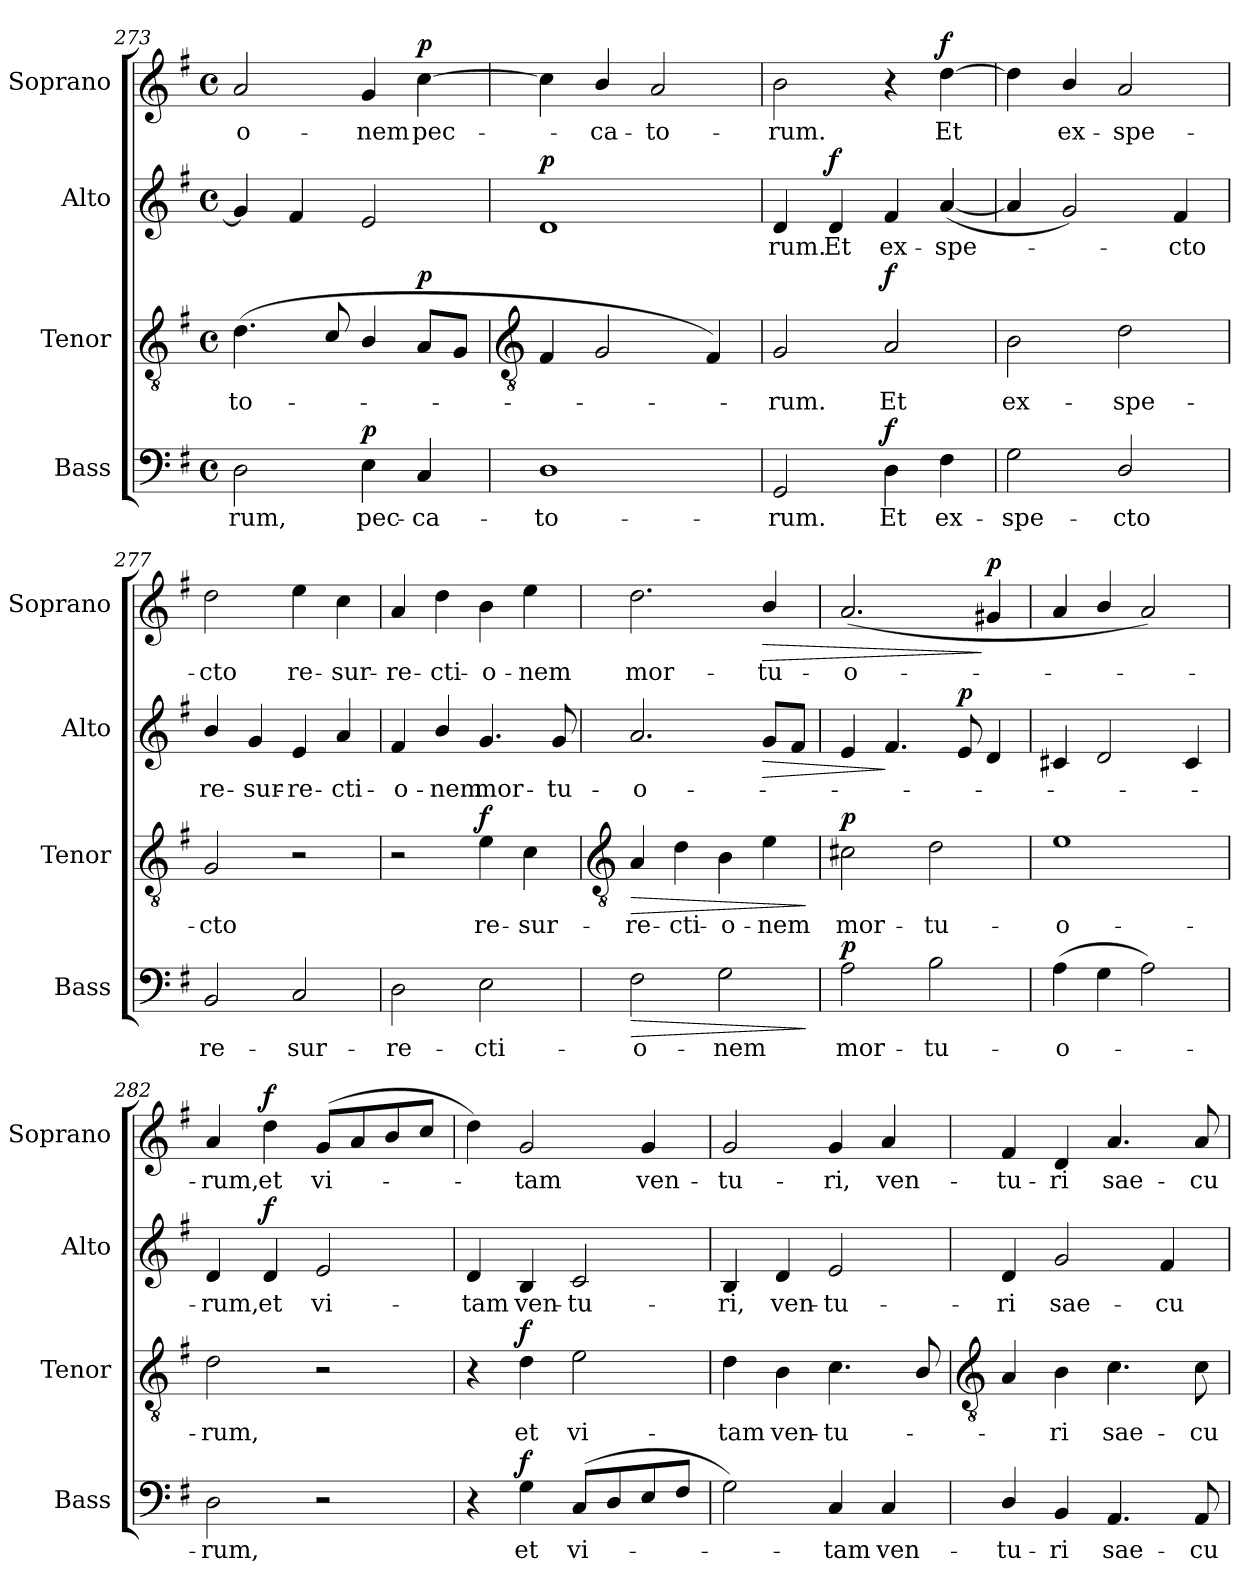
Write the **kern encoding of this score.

**kern	**text	**dynam	**kern	**text	**dynam	**kern	**text	**dynam	**kern	**text	**dynam
*part4	*part4	*part4	*part3	*part3	*part3	*part2	*part2	*part2	*part1	*part1	*part1
*staff4	*staff4	*staff4	*staff3	*staff3	*staff3	*staff2	*staff2	*staff2	*staff1	*staff1	*staff1
*I"Bass	*	*	*I"Tenor	*	*	*I"Alto	*	*	*I"Soprano	*	*
*I'Bass	*	*	*I'Tenor	*	*	*I'Alto	*	*	*I'Soprano	*	*
*clefF4	*	*	*clefGv2	*	*	*clefG2	*	*	*clefG2	*	*
*k[f#]	*	*	*k[f#]	*	*	*k[f#]	*	*	*k[f#]	*	*
*G:	*	*	*G:	*	*	*G:	*	*	*G:	*	*
*M4/4	*	*	*M4/4	*	*	*M4/4	*	*	*M4/4	*	*
*met(c)	*	*	*met(c)	*	*	*met(c)	*	*	*met(c)	*	*
=273	=273	=273	=273	=273	=273	=273	=273	=273	=273	=273	=273
!	!LO:LY:b	!	!	!LO:LY:b	!	!	!	!	!	!LO:LY:b	!
2D	-rum,	.	(<4.d	-to-	.	4g]	.	.	2a	-o-	.
.	.	.	.	.	.	4f#	.	.	.	.	.
.	.	.	8c/	.	.	.	.	.	.	.	.
!	!LO:LY:b	!LO:DY:b	!	!	!	!	!	!	!	!LO:LY:b	!
4E	pec-	p	4B/	.	.	2e	.	.	4g	-nem	.
!	!LO:LY:b	!	!	!	!LO:DY:b	!	!	!	!	!LO:LY:b	!LO:DY:b
4C	-ca-	.	8AL	.	p	.	.	.	[4cc	pec-	p
.	.	.	8GJ	.	.	.	.	.	.	.	.
!!LO:LB:g=z
=274	=274	=274	=274	=274	=274	=274	=274	=274	=274	=274	=274
*	*	*	*clefGv2	*	*	*	*	*	*	*	*
!	!LO:LY:b	!	!	!	!	!	!	!LO:DY:b	!	!	!
1D	-to-	.	4F#	.	.	1d	.	p	4cc]	.	.
!	!	!	!	!	!	!	!	!	!	!LO:LY:b	!
.	.	.	2G	.	.	.	.	.	4b/	ca-	.
!	!	!	!	!	!	!	!	!	!	!LO:LY:b	!
.	.	.	.	.	.	.	.	.	2a	-to-	.
.	.	.	4F#)	.	.	.	.	.	.	.	.
=275	=275	=275	=275	=275	=275	=275	=275	=275	=275	=275	=275
!	!LO:LY:b	!	!	!LO:LY:b	!	!	!LO:LY:b	!	!	!LO:LY:b	!
2GG	-rum.	.	2G	rum.	.	4d	rum.	.	2b	-rum.	.
!	!	!	!	!	!	!	!LO:LY:b	!LO:DY:b	!	!	!
.	.	.	.	.	.	4d	Et	f	.	.	.
!	!LO:LY:b	!LO:DY:b	!	!LO:LY:b	!LO:DY:b	!	!LO:LY:b	!	!	!	!
4D	Et	f	2A	Et	f	4f#	ex-	.	4r	.	.
!	!LO:LY:b	!	!	!	!	!	!LO:LY:b	!	!	!LO:LY:b	!LO:DY:b
4F#	ex-	.	.	.	.	(<[4a	-spe-	.	[4dd	Et	f
=276	=276	=276	=276	=276	=276	=276	=276	=276	=276	=276	=276
!	!LO:LY:b	!	!	!LO:LY:b	!	!	!	!	!	!	!
2G	-spe-	.	2B	ex-	.	4a]	.	.	4dd]	.	.
!	!	!	!	!	!	!	!	!	!	!LO:LY:b	!
.	.	.	.	.	.	2g)	.	.	4b/	ex-	.
!	!LO:LY:b	!	!	!LO:LY:b	!	!	!	!	!	!LO:LY:b	!
2D/	-cto	.	2d	-spe-	.	.	.	.	2a	-spe-	.
!	!	!	!	!	!	!	!LO:LY:b	!	!	!	!
.	.	.	.	.	.	4f#	cto	.	.	.	.
=277	=277	=277	=277	=277	=277	=277	=277	=277	=277	=277	=277
!	!LO:LY:b	!	!	!LO:LY:b	!	!	!LO:LY:b	!	!	!LO:LY:b	!
2BB	re-	.	2G	-cto	.	4b/	re-	.	2dd	-cto	.
!	!	!	!	!	!	!	!LO:LY:b	!	!	!	!
.	.	.	.	.	.	4g	-sur-	.	.	.	.
!	!LO:LY:b	!	!	!	!	!	!LO:LY:b	!	!	!LO:LY:b	!
2C	-sur-	.	2r	.	.	4e	-re-	.	4ee	re-	.
!	!	!	!	!	!	!	!LO:LY:b	!	!	!LO:LY:b	!
.	.	.	.	.	.	4a	-cti-	.	4cc	-sur-	.
=278	=278	=278	=278	=278	=278	=278	=278	=278	=278	=278	=278
!	!LO:LY:b	!	!	!	!	!	!LO:LY:b	!	!	!LO:LY:b	!
2D	-re-	.	2r	.	.	4f#	-o-	.	4a	-re-	.
!	!	!	!	!	!	!	!LO:LY:b	!	!	!LO:LY:b	!
.	.	.	.	.	.	4b/	-nem	.	4dd	-cti-	.
!	!LO:LY:b	!	!	!LO:LY:b	!LO:DY:b	!	!LO:LY:b	!	!	!LO:LY:b	!
2E\	-cti-	.	4e	re-	f	4.g	mor-	.	4b	-o-	.
!	!	!	!	!LO:LY:b	!	!	!	!	!	!LO:LY:b	!
.	.	.	4c\	-sur-	.	.	.	.	4ee	-nem	.
!	!	!	!	!	!	!	!LO:LY:b	!	!	!	!
.	.	.	.	.	.	8g	-tu-	.	.	.	.
!!LO:LB:g=z
=279	=279	=279	=279	=279	=279	=279	=279	=279	=279	=279	=279
*	*	*	*clefGv2	*	*	*	*	*	*	*	*
!	!LO:LY:b	!LO:HP:b	!	!LO:LY:b	!LO:HP:b	!	!LO:LY:b	!	!	!LO:LY:b	!
2F#	-o-	>	4A	-re-	>	2.a	-o-	.	2.dd	mor-	.
!	!	!	!	!LO:LY:b	!	!	!	!	!	!	!
.	.	.	4d	-cti-	.	.	.	.	.	.	.
!	!LO:LY:b	!	!	!LO:LY:b	!	!	!	!	!	!	!
2G	-nem	.	4B	-o-	.	.	.	.	.	.	.
!	!	!	!	!LO:LY:b	!	!	!	!LO:HP:b	!	!LO:LY:b	!LO:HP:b
.	.	.	4e	-nem	.	8gL	.	>	4b/	-tu-	>
.	.	.	.	.	.	8f#J	.	.	.	.	.
.	.	]	.	.	]	.	.	.	.	.	.
=280	=280	=280	=280	=280	=280	=280	=280	=280	=280	=280	=280
!	!LO:LY:b	!LO:DY:b	!	!LO:LY:b	!LO:DY:b	!	!	!	!	!LO:LY:b	!
2A	mor-	p	2c#X	mor-	p	4e	.	.	(<2.a	-o-	.
.	.	.	.	.	.	4.f#	.	]	.	.	.
!	!LO:LY:b	!	!	!LO:LY:b	!	!	!	!	!	!	!
2B	-tu-	.	2d	-tu-	.	.	.	.	.	.	.
!	!	!	!	!	!	!	!	!LO:DY:b	!	!	!
.	.	.	.	.	.	8e	.	p	.	.	.
!	!	!	!	!	!	!	!	!	!	!	!LO:DY:n=1:b
.	.	.	.	.	.	4d	.	.	4g#X	.	] p
=281	=281	=281	=281	=281	=281	=281	=281	=281	=281	=281	=281
!	!LO:LY:b	!	!	!LO:LY:b	!	!	!	!	!	!	!
(>4A	-o-	.	1e	-o-	.	4c#X	.	.	4a	.	.
4G	.	.	.	.	.	2d	.	.	4b/	.	.
2A)	.	.	.	.	.	.	.	.	2a)	.	.
.	.	.	.	.	.	4c#	.	.	.	.	.
=282	=282	=282	=282	=282	=282	=282	=282	=282	=282	=282	=282
!	!LO:LY:b	!	!	!LO:LY:b	!	!	!LO:LY:b	!	!	!LO:LY:b	!
2D	rum,	.	2d	-rum,	.	4d	rum,	.	4a	rum,	.
!	!	!	!	!	!	!	!LO:LY:b	!LO:DY:b	!	!LO:LY:b	!LO:DY:b
.	.	.	.	.	.	4d	et	f	4dd	et	f
!	!	!	!	!	!	!	!LO:LY:b	!	!	!LO:LY:b	!
2r	.	.	2r	.	.	2e	vi-	.	(<8gL	vi-	.
.	.	.	.	.	.	.	.	.	8a	.	.
.	.	.	.	.	.	.	.	.	8b	.	.
.	.	.	.	.	.	.	.	.	8ccJ	.	.
=283	=283	=283	=283	=283	=283	=283	=283	=283	=283	=283	=283
!	!	!	!	!	!	!	!LO:LY:b	!	!	!	!
4r	.	.	4r	.	.	4d	-tam	.	4dd)	.	.
!	!LO:LY:b	!LO:DY:b	!	!LO:LY:b	!LO:DY:b	!	!LO:LY:b	!	!	!LO:LY:b	!
4G	et	f	4d	et	f	4B	ven-	.	2g	tam	.
!	!LO:LY:b	!	!	!LO:LY:b	!	!	!LO:LY:b	!	!	!	!
(<8C/L	vi-	.	2e	vi-	.	2c	-tu-	.	.	.	.
8D/	.	.	.	.	.	.	.	.	.	.	.
!	!	!	!	!	!	!	!	!	!	!LO:LY:b	!
8E/	.	.	.	.	.	.	.	.	4g	ven-	.
8F#/J	.	.	.	.	.	.	.	.	.	.	.
=284	=284	=284	=284	=284	=284	=284	=284	=284	=284	=284	=284
!	!	!	!	!LO:LY:b	!	!	!LO:LY:b	!	!	!LO:LY:b	!
2G)	.	.	4d	-tam	.	4B	-ri,	.	2g	-tu-	.
!	!	!	!	!LO:LY:b	!	!	!LO:LY:b	!	!	!	!
.	.	.	4B	ven-	.	4d	ven-	.	.	.	.
!	!LO:LY:b	!	!	!LO:LY:b	!	!	!LO:LY:b	!	!	!LO:LY:b	!
4C	tam	.	4.c	-tu-	.	2e	-tu-	.	4g	-ri,	.
!	!LO:LY:b	!	!	!	!	!	!	!	!	!LO:LY:b	!
4C	ven-	.	.	.	.	.	.	.	4a	ven-	.
.	.	.	8B/	.	.	.	.	.	.	.	.
!!LO:LB:g=z
=285	=285	=285	=285	=285	=285	=285	=285	=285	=285	=285	=285
*	*	*	*clefGv2	*	*	*	*	*	*	*	*
!	!LO:LY:b	!	!	!	!	!	!LO:LY:b	!	!	!LO:LY:b	!
4D/	-tu-	.	4A	.	.	4d	-ri	.	4f#	-tu-	.
!	!LO:LY:b	!	!	!LO:LY:b	!	!	!LO:LY:b	!	!	!LO:LY:b	!
4BB	-ri	.	4B	ri	.	2g	sae-	.	4d	-ri	.
!	!LO:LY:b	!	!	!LO:LY:b	!	!	!	!	!	!LO:LY:b	!
4.AA	sae-	.	4.c	sae-	.	.	.	.	4.a	sae-	.
!	!	!	!	!	!	!	!LO:LY:b	!	!	!	!
.	.	.	.	.	.	4f#	-cu-	.	.	.	.
!	!LO:LY:b	!	!	!LO:LY:b	!	!	!	!	!	!LO:LY:b	!
8AA	-cu-	.	8c	-cu-	.	.	.	.	8a	-cu-	.
=	=	=	=	=	=	=	=	=	=	=	=
*-	*-	*-	*-	*-	*-	*-	*-	*-	*-	*-	*-
